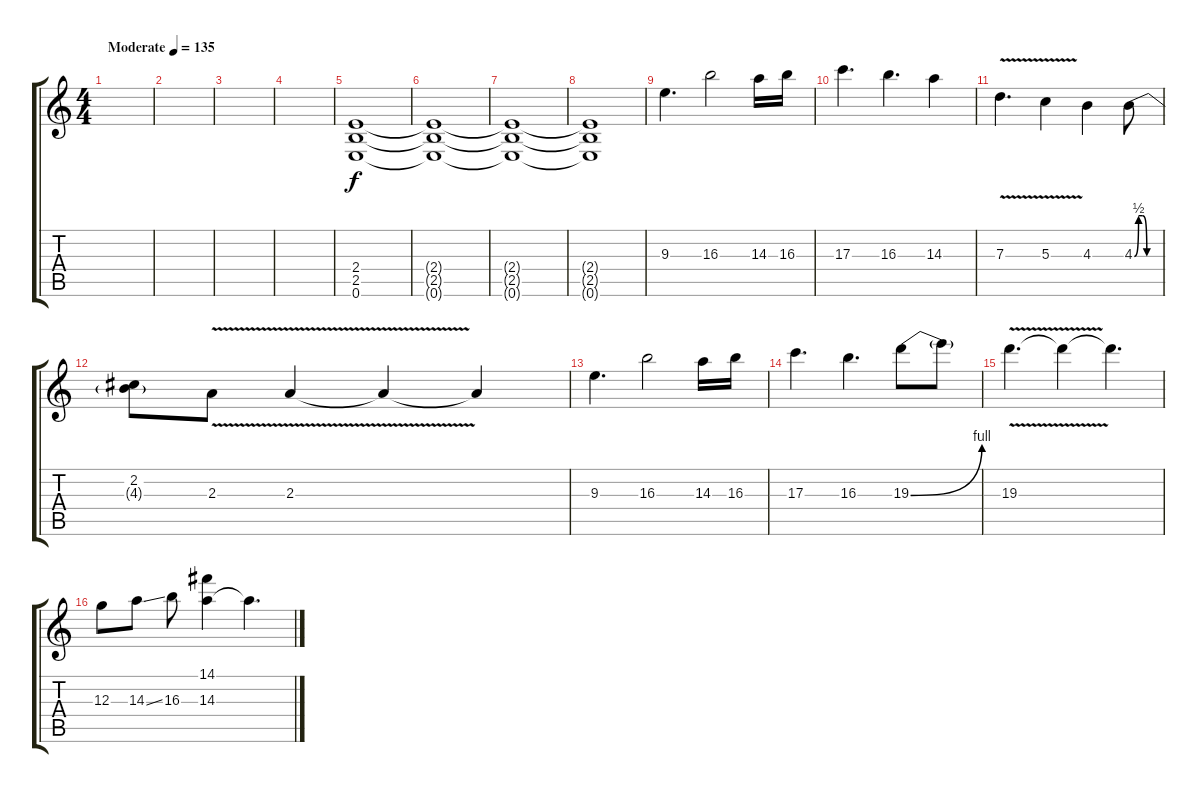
\track "" {instrument distortionguitar}
\staff {score tabs}
\tuning (E4 B3 G3 D3 A2 E2) {hide}
\ts (4 4)
\tempo (135 "Moderate")
\clef g2
\ks c
|
|
|
|
(2.4 2.5 0.6).1 |
(2.4{t} 2.5{t} 0.6{t}).1 |
(2.4{t} 2.5{t} 0.6{t}).1 |
(2.4{t} 2.5{t} 0.6{t}).1 |
9.3.4{d} 16.3.2 14.3.16 16.3.16 |
17.3.4{d} 16.3.4{d} 14.3.4 |
7.3{v}.4{d} 5.3{v}.4 4.3.4 4.3{be (custom 0 0 10 2 20 2 30 0 60 0)}.8 |
(2.2 4.3{t}).8 2.3{v}.8 2.3{v}.4 2.3{t}.4 2.3{t}.4 |
9.3.4{d} 16.3.2 14.3.16 16.3.16 |
17.3.4{d} 16.3.4{d} 19.3{be (bend 0 0 60 4)}.8 19.3{t}.8 |
19.3{v}.4{d} 19.3{t}.4 19.3{t}.4{d} |
12.3.8 14.3{ss}.8 16.3.8 (14.1 14.3).4 14.3{t}.4{d}
